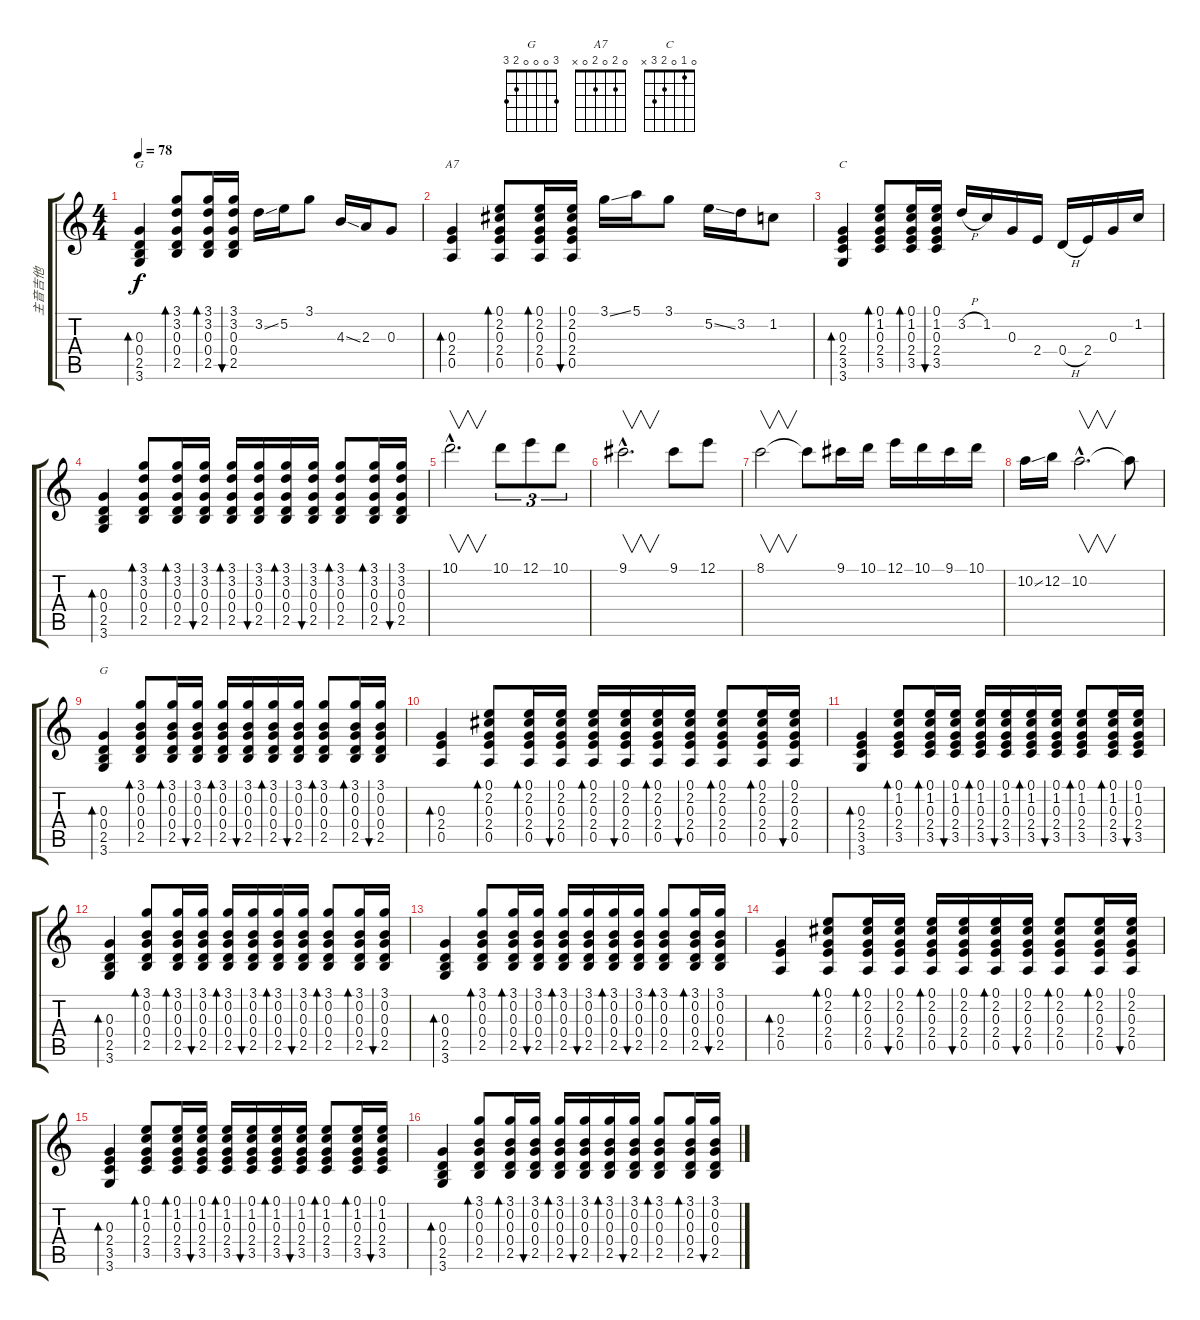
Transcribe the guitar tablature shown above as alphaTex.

\track ("主音吉他" "主音吉他") {instrument electricguitarjazz}
\staff {score tabs}
\tuning (E4 B3 G3 D3 A2 E2) {hide}
\chord ("G" 3 3 0 0 2 3)
\chord ("A7" 0 2 0 2 0 x)
\chord ("C" 0 1 0 2 3 x)
\chord ("G" 3 0 0 0 2 3)
\ts (4 4)
\tempo 78
\clef g2
\ks c
(0.3 0.4 2.5 3.6).4{bd 60 ch "G" dy f instrument electricguitarjazz} (3.1 3.2 0.3 0.4 2.5).8{bd 60} (3.1 3.2 0.3 0.4 2.5).16{bd 60} (3.1 3.2 0.3 0.4 2.5).16{bu 60} 3.2{ss}.16 5.2.16 3.1.8 4.3{ss}.16 2.3.16 0.3.8 |
(0.3 2.4 0.5).4{bd 60 ch "A7"} (0.1 2.2 0.3 2.4 0.5).8{bd 60} (0.1 2.2 0.3 2.4 0.5).16{bd 60} (0.1 2.2 0.3 2.4 0.5).16{bu 60} 3.1{ss}.16 5.1.16 3.1.8 5.2{ss}.16 3.2.16 1.2.8 |
(0.3 2.4 3.5 3.6).4{bd 60 ch "C"} (0.1 1.2 0.3 2.4 3.5).8{bd 60} (0.1 1.2 0.3 2.4 3.5).16{bd 60} (0.1 1.2 0.3 2.4 3.5).16{bu 60} 3.2{h}.16 1.2.16 0.3.16 2.4.16 0.4{h}.16 2.4.16 0.3.16 1.2.16 |
(0.3 0.4 2.5 3.6).4{bd 60} (3.1 3.2 0.3 0.4 2.5).8{bd 60} (3.1 3.2 0.3 0.4 2.5).16{bd 60} (3.1 3.2 0.3 0.4 2.5).16{bu 60} (3.1 3.2 0.3 0.4 2.5).16{bd 60} (3.1 3.2 0.3 0.4 2.5).16{bu 60} (3.1 3.2 0.3 0.4 2.5).16{bd 60} (3.1 3.2 0.3 0.4 2.5).16{bu 60} (3.1 3.2 0.3 0.4 2.5).8{bd 60} (3.1 3.2 0.3 0.4 2.5).16{bd 60} (3.1 3.2 0.3 0.4 2.5).16{bu 60} |
10.1{hac}.2{v d} 10.1.8{tu (3 2)} 12.1.8{tu (3 2)} 10.1.8{tu (3 2)} |
9.1{hac}.2{v d} 9.1.8 12.1.8 |
8.1.2{v} 8.1{t}.8 9.1.16 10.1.16 12.1.16 10.1.16 9.1.16 10.1.16 |
10.2{ss}.16 12.2.16 10.2{hac}.2{v d} 10.2{t}.8 |
(0.3 0.4 2.5 3.6).4{bd 60 ch "G"} (3.1 0.2 0.3 0.4 2.5).8{bd 60} (3.1 0.2 0.3 0.4 2.5).16{bd 60} (3.1 0.2 0.3 0.4 2.5).16{bu 60} (3.1 0.2 0.3 0.4 2.5).16{bd 60} (3.1 0.2 0.3 0.4 2.5).16{bu 60} (3.1 0.2 0.3 0.4 2.5).16{bd 60} (3.1 0.2 0.3 0.4 2.5).16{bu 60} (3.1 0.2 0.3 0.4 2.5).8{bd 60} (3.1 0.2 0.3 0.4 2.5).16{bd 60} (3.1 0.2 0.3 0.4 2.5).16{bu 60} |
(0.3 2.4 0.5).4{bd 60} (0.1 2.2 0.3 2.4 0.5).8{bd 60} (0.1 2.2 0.3 2.4 0.5).16{bd 60} (0.1 2.2 0.3 2.4 0.5).16{bu 60} (0.1 2.2 0.3 2.4 0.5).16{bd 60} (0.1 2.2 0.3 2.4 0.5).16{bu 60} (0.1 2.2 0.3 2.4 0.5).16{bd 60} (0.1 2.2 0.3 2.4 0.5).16{bu 60} (0.1 2.2 0.3 2.4 0.5).8{bd 60} (0.1 2.2 0.3 2.4 0.5).16{bd 60} (0.1 2.2 0.3 2.4 0.5).16{bu 60} |
(0.3 2.4 3.5 3.6).4{bd 60} (0.1 1.2 0.3 2.4 3.5).8{bd 60} (0.1 1.2 0.3 2.4 3.5).16{bd 60} (0.1 1.2 0.3 2.4 3.5).16{bu 60} (0.1 1.2 0.3 2.4 3.5).16{bd 60} (0.1 1.2 0.3 2.4 3.5).16{bu 60} (0.1 1.2 0.3 2.4 3.5).16{bd 60} (0.1 1.2 0.3 2.4 3.5).16{bu 60} (0.1 1.2 0.3 2.4 3.5).8{bd 60} (0.1 1.2 0.3 2.4 3.5).16{bd 60} (0.1 1.2 0.3 2.4 3.5).16{bu 60} |
(0.3 0.4 2.5 3.6).4{bd 60} (3.1 0.2 0.3 0.4 2.5).8{bd 60} (3.1 0.2 0.3 0.4 2.5).16{bd 60} (3.1 0.2 0.3 0.4 2.5).16{bu 60} (3.1 0.2 0.3 0.4 2.5).16{bd 60} (3.1 0.2 0.3 0.4 2.5).16{bu 60} (3.1 0.2 0.3 0.4 2.5).16{bd 60} (3.1 0.2 0.3 0.4 2.5).16{bu 60} (3.1 0.2 0.3 0.4 2.5).8{bd 60} (3.1 0.2 0.3 0.4 2.5).16{bd 60} (3.1 0.2 0.3 0.4 2.5).16{bu 60} |
(0.3 0.4 2.5 3.6).4{bd 60} (3.1 0.2 0.3 0.4 2.5).8{bd 60} (3.1 0.2 0.3 0.4 2.5).16{bd 60} (3.1 0.2 0.3 0.4 2.5).16{bu 60} (3.1 0.2 0.3 0.4 2.5).16{bd 60} (3.1 0.2 0.3 0.4 2.5).16{bu 60} (3.1 0.2 0.3 0.4 2.5).16{bd 60} (3.1 0.2 0.3 0.4 2.5).16{bu 60} (3.1 0.2 0.3 0.4 2.5).8{bd 60} (3.1 0.2 0.3 0.4 2.5).16{bd 60} (3.1 0.2 0.3 0.4 2.5).16{bu 60} |
(0.3 2.4 0.5).4{bd 60} (0.1 2.2 0.3 2.4 0.5).8{bd 60} (0.1 2.2 0.3 2.4 0.5).16{bd 60} (0.1 2.2 0.3 2.4 0.5).16{bu 60} (0.1 2.2 0.3 2.4 0.5).16{bd 60} (0.1 2.2 0.3 2.4 0.5).16{bu 60} (0.1 2.2 0.3 2.4 0.5).16{bd 60} (0.1 2.2 0.3 2.4 0.5).16{bu 60} (0.1 2.2 0.3 2.4 0.5).8{bd 60} (0.1 2.2 0.3 2.4 0.5).16{bd 60} (0.1 2.2 0.3 2.4 0.5).16{bu 60} |
(0.3 2.4 3.5 3.6).4{bd 60} (0.1 1.2 0.3 2.4 3.5).8{bd 60} (0.1 1.2 0.3 2.4 3.5).16{bd 60} (0.1 1.2 0.3 2.4 3.5).16{bu 60} (0.1 1.2 0.3 2.4 3.5).16{bd 60} (0.1 1.2 0.3 2.4 3.5).16{bu 60} (0.1 1.2 0.3 2.4 3.5).16{bd 60} (0.1 1.2 0.3 2.4 3.5).16{bu 60} (0.1 1.2 0.3 2.4 3.5).8{bd 60} (0.1 1.2 0.3 2.4 3.5).16{bd 60} (0.1 1.2 0.3 2.4 3.5).16{bu 60} |
(0.3 0.4 2.5 3.6).4{bd 60} (3.1 0.2 0.3 0.4 2.5).8{bd 60} (3.1 0.2 0.3 0.4 2.5).16{bd 60} (3.1 0.2 0.3 0.4 2.5).16{bu 60} (3.1 0.2 0.3 0.4 2.5).16{bd 60} (3.1 0.2 0.3 0.4 2.5).16{bu 60} (3.1 0.2 0.3 0.4 2.5).16{bd 60} (3.1 0.2 0.3 0.4 2.5).16{bu 60} (3.1 0.2 0.3 0.4 2.5).8{bd 60} (3.1 0.2 0.3 0.4 2.5).16{bd 60} (3.1 0.2 0.3 0.4 2.5).16{bu 60}
